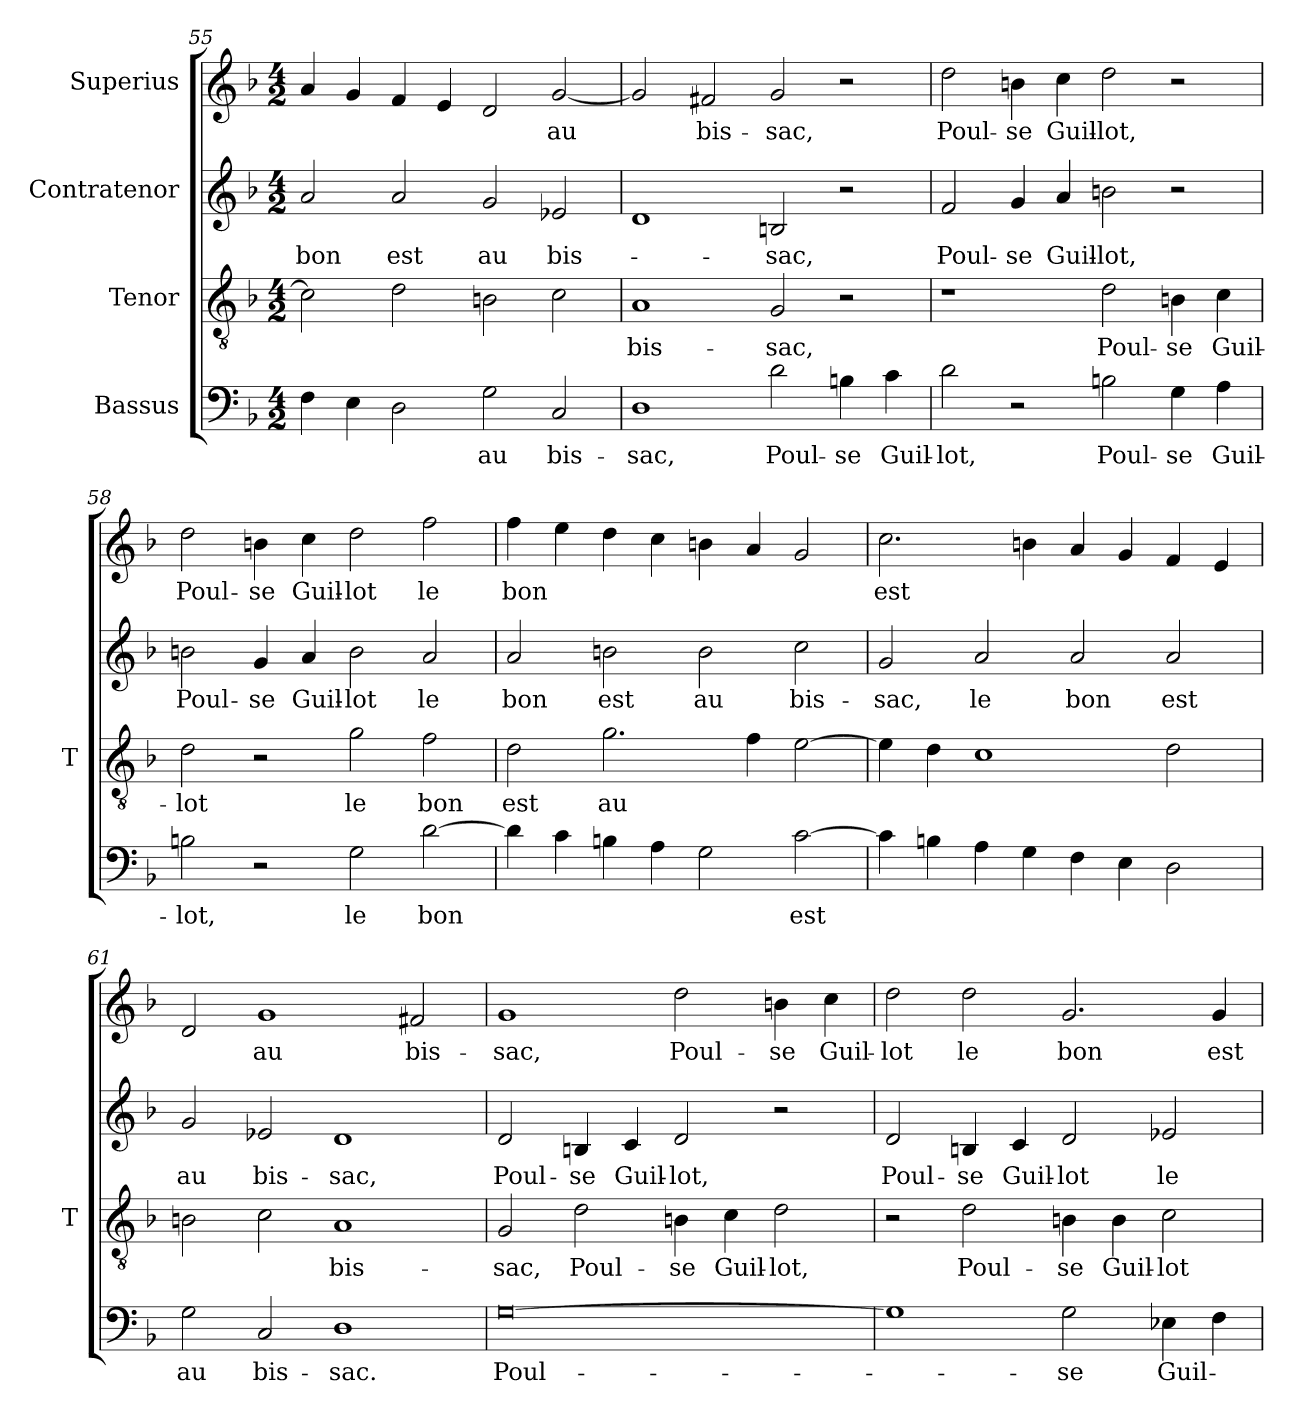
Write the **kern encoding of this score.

**kern	**text	**kern	**text	**kern	**text	**kern	**text
*part4	*part4	*part3	*part3	*part2	*part2	*part1	*part1
*staff4	*staff4	*staff3	*staff3	*staff2	*staff2	*staff1	*staff1
*I"Bassus	*	*I"Tenor	*	*I"Contratenor	*	*I"Superius	*
*	*	*I'T	*	*	*	*	*
*clefF4	*	*clefGv2	*	*clefG2	*	*clefG2	*
*k[b-]	*	*k[b-]	*	*k[b-]	*	*k[b-]	*
*M4/2	*	*M4/2	*	*M4/2	*	*M4/2	*
=55	=55	=55	=55	=55	=55	=55	=55
4F	.	2c]	.	2a	-bon	4a	.
4E	.	.	.	.	.	4g	.
2D	.	2d	.	2a	-est	4f	.
.	.	.	.	.	.	4e	.
2G	-au	2B	.	2g	-au	2d	.
2C	bis-	2c	.	2e-X	bis-	[2g	-au
=56	=56	=56	=56	=56	=56	=56	=56
1D	-sac,	1A	bis-	1d	.	2g]	.
.	.	.	.	.	.	2f#X	bis-
2d	Poul-	2G	-sac,	2B	-sac,	2g	-sac,
4B	-se	2r	.	2r	.	2r	.
4c	Guil-	.	.	.	.	.	.
=57	=57	=57	=57	=57	=57	=57	=57
2d	-lot,	1r	.	2f	Poul-	2dd	Poul-
2r	.	.	.	4g	-se	4b	-se
.	.	.	.	4a	Guil-	4cc	Guil-
2B	Poul-	2d	Poul-	2b	-lot,	2dd	-lot,
4G	-se	4B	-se	2r	.	2r	.
4A	Guil-	4c	Guil-	.	.	.	.
=58	=58	=58	=58	=58	=58	=58	=58
2B	-lot,	2d	-lot	2b	Poul-	2dd	Poul-
2r	.	2r	.	4g	-se	4b	-se
.	.	.	.	4a	Guil-	4cc	Guil-
2G	-le	2g	-le	2b	-lot	2dd	-lot
[2d	-bon	2f	-bon	2a	-le	2ff	-le
=59	=59	=59	=59	=59	=59	=59	=59
4d]	.	2d	-est	2a	-bon	4ff	-bon
4c	.	.	.	.	.	4ee	.
4B	.	2.g	-au	2b	-est	4dd	.
4A	.	.	.	.	.	4cc	.
2G	.	.	.	2b	-au	4b	.
.	.	4f	.	.	.	4a	.
[2c	-est	[2e	.	2cc	bis-	2g	.
=60	=60	=60	=60	=60	=60	=60	=60
4c]	.	4e]	.	2g	-sac,	2.cc	-est
4B	.	4d	.	.	.	.	.
4A	.	1c	.	2a	-le	.	.
4G	.	.	.	.	.	4b	.
4F	.	.	.	2a	-bon	4a	.
4E	.	.	.	.	.	4g	.
2D	.	2d	.	2a	-est	4f	.
.	.	.	.	.	.	4e	.
=61	=61	=61	=61	=61	=61	=61	=61
2G	-au	2B	.	2g	-au	2d	.
2C	bis-	2c	.	2e-X	bis-	1g	-au
1D	-sac.	1A	bis-	1d	-sac,	.	.
.	.	.	.	.	.	2f#X	bis-
=62	=62	=62	=62	=62	=62	=62	=62
[0G	Poul-	2G	-sac,	2d	Poul-	1g	-sac,
.	.	2d	Poul-	4B	-se	.	.
.	.	.	.	4c	Guil-	.	.
.	.	4B	-se	2d	-lot,	2dd	Poul-
.	.	4c	Guil-	.	.	.	.
.	.	2d	-lot,	2r	.	4b	-se
.	.	.	.	.	.	4cc	Guil-
=63	=63	=63	=63	=63	=63	=63	=63
1G]	.	2r	.	2d	Poul-	2dd	-lot
.	.	2d	Poul-	4B	-se	2dd	-le
.	.	.	.	4c	Guil-	.	.
2G	-se	4B	-se	2d	-lot	2.g	-bon
.	.	4B	Guil-	.	.	.	.
4E-X	Guil-	2c	-lot	2e-X	-le	.	.
4F	.	.	.	.	.	4g	-est
=	=	=	=	=	=	=	=
*-	*-	*-	*-	*-	*-	*-	*-
